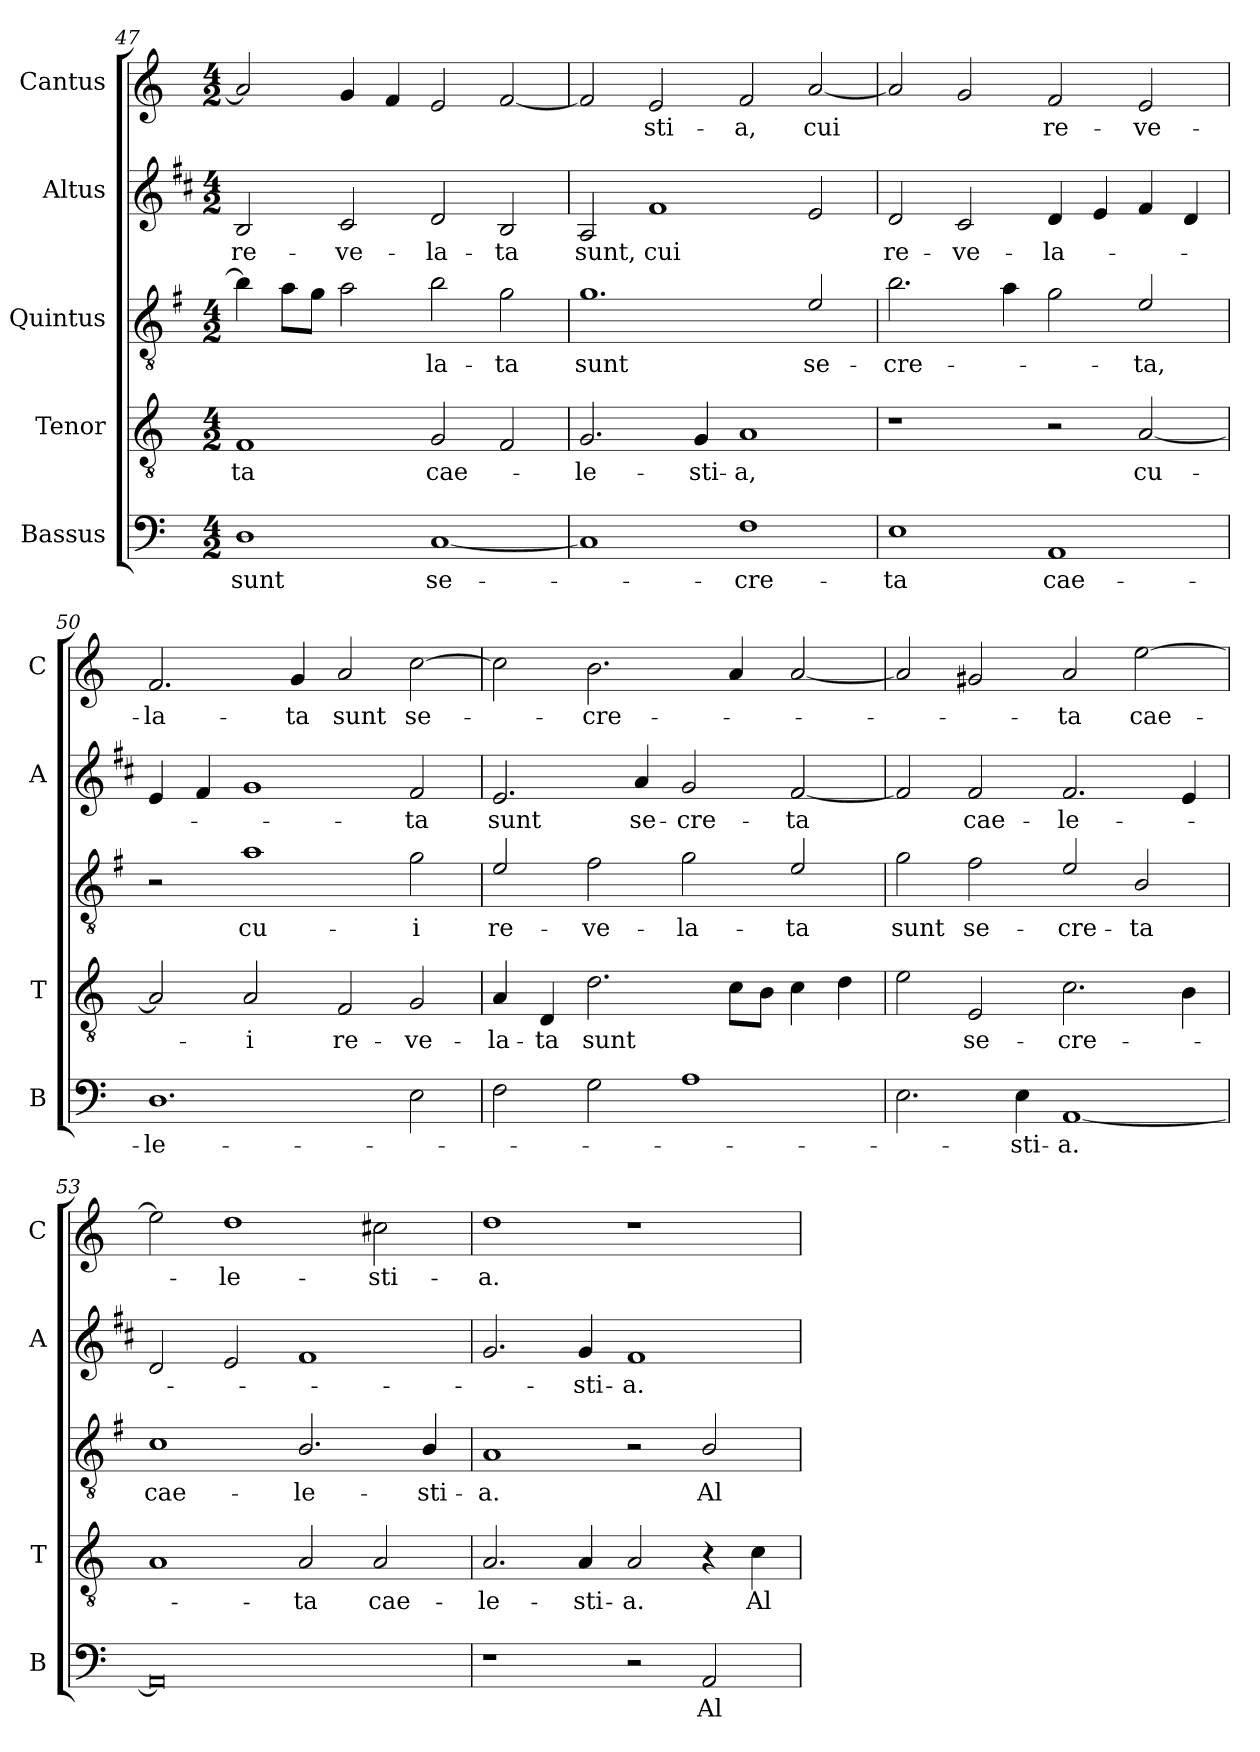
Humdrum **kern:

**kern	**text	**kern	**text	**kern	**text	**kern	**text	**kern	**text
*part5	*part5	*part4	*part4	*part3	*part3	*part2	*part2	*part1	*part1
*staff5	*staff5	*staff4	*staff4	*staff3	*staff3	*staff2	*staff2	*staff1	*staff1
*I"Bassus	*	*I"Tenor	*	*I"Quintus	*	*I"Altus	*	*I"Cantus	*
*I'B	*	*I'T	*	*	*	*I'A	*	*I'C	*
*clefF4	*	*clefGv2	*	*clefGv2	*	*clefG2	*	*clefG2	*
*	*	*	*	*ITrd4c7	*	*ITrd1c2	*	*	*
*k[]	*	*k[]	*	*k[]	*	*k[]	*	*k[]	*
*C:	*	*C:	*	*C:	*	*C:	*	*C:	*
*M4/2	*	*M4/2	*	*M4/2	*	*M4/2	*	*M4/2	*
=47	=47	=47	=47	=47	=47	=47	=47	=47	=47
!	!LO:LY:b	!	!LO:LY:b	!	!	!	!LO:LY:b	!	!
1D	sunt	1F	-ta	4e\]	.	2A/	re-	2a/]	.
.	.	.	.	8d\L	.	.	.	.	.
.	.	.	.	8c\J	.	.	.	.	.
!	!	!	!	!	!	!	!LO:LY:b	!	!
.	.	.	.	2d\	.	2B/	-ve-	4g/	.
.	.	.	.	.	.	.	.	4f/	.
!	!LO:LY:b	!	!LO:LY:b	!	!LO:LY:b	!	!LO:LY:b	!	!
[1C	se-	2G/	cae-	2e\	-la-	2c/	-la-	2e/	.
!	!	!	!	!	!LO:LY:b	!	!LO:LY:b	!	!
.	.	2F/	.	2c\	-ta	2A/	-ta	[2f/	.
!!LO:LB:g=z
=48	=48	=48	=48	=48	=48	=48	=48	=48	=48
!	!	!	!LO:LY:b	!	!LO:LY:b	!	!LO:LY:b	!	!
1C]	.	2.G/	-le-	1.c	sunt	2G/	sunt,	2f/]	.
!	!	!	!	!	!	!	!LO:LY:b	!	!LO:LY:b
.	.	.	.	.	.	1e	cui	2e/	-sti-
!	!	!	!LO:LY:b	!	!	!	!	!	!
.	.	4G/	-sti-	.	.	.	.	.	.
!	!LO:LY:b	!	!LO:LY:b	!	!	!	!	!	!LO:LY:b
1F	-cre-	1A	-a,	.	.	.	.	2f/	-a,
!	!	!	!	!	!LO:LY:b	!	!	!	!LO:LY:b
.	.	.	.	2A/	se-	2d/	.	[2a/	cui
=49	=49	=49	=49	=49	=49	=49	=49	=49	=49
!	!LO:LY:b	!	!	!	!LO:LY:b	!	!LO:LY:b	!	!
1E	-ta	1r	.	2.e\	-cre-	2c/	re-	2a/]	.
!	!	!	!	!	!	!	!LO:LY:b	!	!
.	.	.	.	.	.	2B/	-ve-	2g/	.
.	.	.	.	4d\	.	.	.	.	.
!	!LO:LY:b	!	!	!	!	!	!LO:LY:b	!	!LO:LY:b
1AA	cae-	2r	.	2c\	.	4c/	-la-	2f/	re-
.	.	.	.	.	.	4d/	.	.	.
!	!	!	!LO:LY:b	!	!LO:LY:b	!	!	!	!LO:LY:b
.	.	[2A/	cu-	2A/	-ta,	4e/	.	2e/	-ve-
.	.	.	.	.	.	4c/	.	.	.
=50	=50	=50	=50	=50	=50	=50	=50	=50	=50
!	!LO:LY:b	!	!	!	!	!	!	!	!LO:LY:b
1.D	-le-	2A/]	.	2r	.	4d/	.	2.f/	-la-
.	.	.	.	.	.	4e/	.	.	.
!	!	!	!LO:LY:b	!	!LO:LY:b	!	!	!	!
.	.	2A/	-i	1d	cu-	1f	.	.	.
!	!	!	!	!	!	!	!	!	!LO:LY:b
.	.	.	.	.	.	.	.	4g/	-ta
!	!	!	!LO:LY:b	!	!	!	!	!	!LO:LY:b
.	.	2F/	re-	.	.	.	.	2a/	sunt
!	!	!	!LO:LY:b	!	!LO:LY:b	!	!LO:LY:b	!	!LO:LY:b
2E\	.	2G/	-ve-	2c\	-i	2e/	-ta	[2cc\	se-
=51	=51	=51	=51	=51	=51	=51	=51	=51	=51
!	!	!	!LO:LY:b	!	!LO:LY:b	!	!LO:LY:b	!	!
2F\	.	4A/	-la-	2A/	re-	2.d/	sunt	2cc\]	.
!	!	!	!LO:LY:b	!	!	!	!	!	!
.	.	4D/	-ta	.	.	.	.	.	.
!	!	!	!LO:LY:b	!	!LO:LY:b	!	!	!	!LO:LY:b
2G\	.	2.d\	sunt	2B\	-ve-	.	.	2.b\	-cre-
!	!	!	!	!	!	!	!LO:LY:b	!	!
.	.	.	.	.	.	4g/	se-	.	.
!	!	!	!	!	!LO:LY:b	!	!LO:LY:b	!	!
1A	.	.	.	2c\	-la-	2f/	-cre-	.	.
.	.	8c\L	.	.	.	.	.	4a/	.
.	.	8B\J	.	.	.	.	.	.	.
!	!	!	!	!	!LO:LY:b	!	!LO:LY:b	!	!
.	.	4c\	.	2A/	-ta	[2e/	-ta	[2a/	.
.	.	4d\	.	.	.	.	.	.	.
=52	=52	=52	=52	=52	=52	=52	=52	=52	=52
!	!	!	!	!	!LO:LY:b	!	!	!	!
2.E\	.	2e\	.	2c\	sunt	2e/]	.	2a/]	.
!	!	!	!LO:LY:b	!	!LO:LY:b	!	!LO:LY:b	!	!
.	.	2E/	se-	2B\	se-	2e/	cae-	2g#X/	.
!	!LO:LY:b	!	!	!	!	!	!	!	!
4E\	-sti-	.	.	.	.	.	.	.	.
!	!LO:LY:b	!	!LO:LY:b	!	!LO:LY:b	!	!LO:LY:b	!	!LO:LY:b
[1AA	-a.	2.c\	-cre-	2A/	-cre-	2.e/	-le-	2a/	-ta
!	!	!	!	!	!LO:LY:b	!	!	!	!LO:LY:b
.	.	.	.	2E/	-ta	.	.	[2ee\	cae-
.	.	4B\	.	.	.	4d/	.	.	.
=53	=53	=53	=53	=53	=53	=53	=53	=53	=53
!	!	!	!	!	!LO:LY:b	!	!	!	!
0AA]	.	1A	.	1F	cae-	2c/	.	2ee\]	.
!	!	!	!	!	!	!	!	!	!LO:LY:b
.	.	.	.	.	.	2d/	.	1dd	-le-
!	!	!	!LO:LY:b	!	!LO:LY:b	!	!	!	!
.	.	2A/	-ta	2.E/	-le-	1e	.	.	.
!	!	!	!LO:LY:b	!	!	!	!	!	!LO:LY:b
.	.	2A/	cae-	.	.	.	.	2cc#X\	-sti-
!	!	!	!	!	!LO:LY:b	!	!	!	!
.	.	.	.	4E/	-sti-	.	.	.	.
!!LO:PB:g=z
=54	=54	=54	=54	=54	=54	=54	=54	=54	=54
!	!	!	!LO:LY:b	!	!LO:LY:b	!	!	!	!LO:LY:b
1r	.	2.A/	-le-	1D	-a.	2.f/	.	1dd	-a.
!	!	!	!LO:LY:b	!	!	!	!LO:LY:b	!	!
.	.	4A/	-sti-	.	.	4f/	-sti-	.	.
!	!	!	!LO:LY:b	!	!	!	!LO:LY:b	!	!
2r	.	2A/	-a.	2r	.	1e	-a.	1r	.
!	!LO:LY:b	!	!	!	!LO:LY:b	!	!	!	!
2AA/	Al-	4r	.	2E/	Al-	.	.	.	.
!	!	!	!LO:LY:b	!	!	!	!	!	!
.	.	4c\	Al-	.	.	.	.	.	.
=	=	=	=	=	=	=	=	=	=
*-	*-	*-	*-	*-	*-	*-	*-	*-	*-
